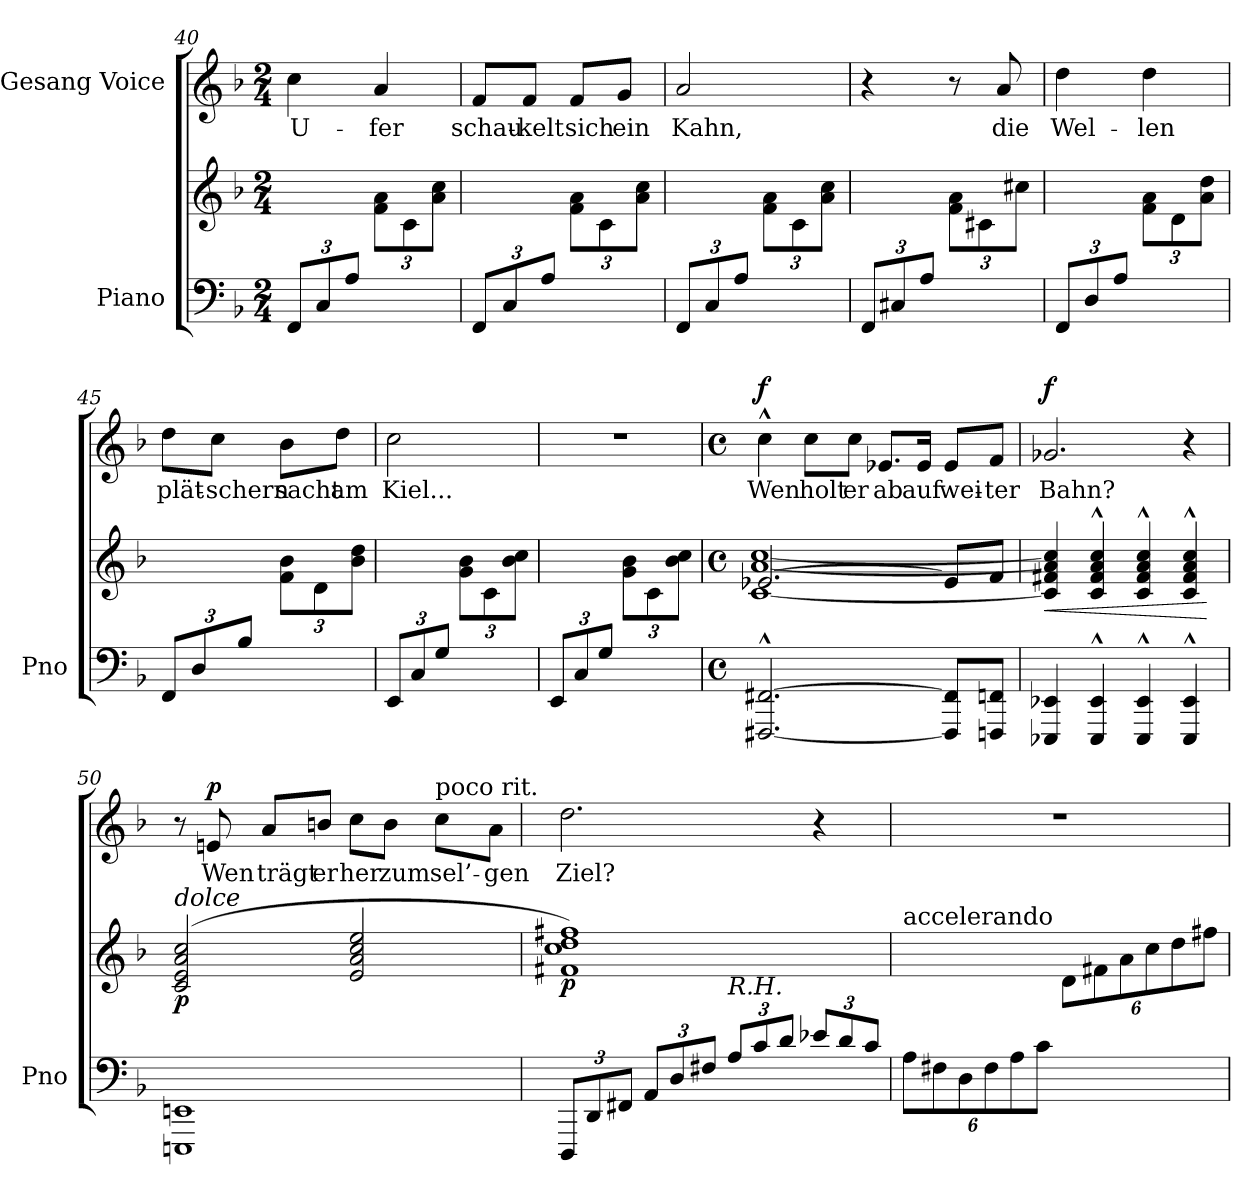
**kern	**kern	**dynam	**kern	**text	**dynam
*part2	*part2	*part2	*part1	*part1	*part1
*staff3	*staff2	*staff2/3	*staff1	*staff1	*staff1
*I"Piano	*	*	*I"Gesang Voice	*	*
*I'Pno	*	*	*	*	*
*clefF4	*clefG2	*	*clefG2	*	*
*k[b-]	*k[b-]	*	*k[b-]	*	*
*M2/4	*M2/4	*	*M2/4	*	*
=40	=40	=40	=40	=40	=40
*	*^	*	*	*	*
(12FF/L	2ryy	4ryy	.	4cc\	U-	.
12C/	.	.	.	.	.	.
12A/J	.	.	.	.	.	.
*	*	*Xbrackettup	*	*	*	*
4ryy	.	12f\ 12a\L	.	4a/	-fer	.
.	.	12c\	.	.	.	.
.	.	12a\ 12cc\J)	.	.	.	.
=41	=41	=41	=41	=41	=41	=41
*Xbrackettup	*	*	*	*	*	*
(12FF/L	2ryy	4ryy	.	8f/L	schau-	.
12C/	.	.	.	.	.	.
.	.	.	.	8f/J	-kelt	.
12A/J	.	.	.	.	.	.
4ryy	.	12f\ 12a\L	.	8f/L	sich	.
.	.	12c\	.	.	.	.
.	.	.	.	8g/J	ein	.
.	.	12a\ 12cc\J)	.	.	.	.
=42	=42	=42	=42	=42	=42	=42
(12FF/L	2ryy	4ryy	.	2a/	Kahn,	.
12C/	.	.	.	.	.	.
12A/J	.	.	.	.	.	.
4ryy	.	12f\ 12a\L	.	.	.	.
.	.	12c\	.	.	.	.
.	.	12a\ 12cc\J)	.	.	.	.
=43	=43	=43	=43	=43	=43	=43
(12FF/L	2ryy	4ryy	.	4r	.	.
12C#X/	.	.	.	.	.	.
12A/J	.	.	.	.	.	.
4ryy	.	12f\ 12a\L	.	8r	.	.
.	.	12c#X\	.	.	.	.
.	.	.	.	8a/	die	.
.	.	12cc#X\J)	.	.	.	.
=44	=44	=44	=44	=44	=44	=44
(12FF/L	2ryy	4ryy	.	4dd\	Wel-	.
12D/	.	.	.	.	.	.
12A/J	.	.	.	.	.	.
4ryy	.	12f\ 12a\L	.	4dd\	-len	.
.	.	12d\	.	.	.	.
.	.	12a\ 12dd\J)	.	.	.	.
=45	=45	=45	=45	=45	=45	=45
(12FF/L	2ryy	4ryy	.	8dd\L	plät-	.
12D/	.	.	.	.	.	.
.	.	.	.	8cc\J	-schern	.
12B-/J	.	.	.	.	.	.
4ryy	.	12f\ 12b-\L	.	8b-\L	sacht	.
.	.	12d\	.	.	.	.
.	.	.	.	8dd\J	am	.
.	.	12b-\ 12dd\J)	.	.	.	.
=46	=46	=46	=46	=46	=46	=46
(12EE/L	2ryy	4ryy	.	2cc\	Kiel...	.
12C/	.	.	.	.	.	.
12G/J	.	.	.	.	.	.
4ryy	.	12g\ 12b-\L	.	.	.	.
.	.	12c\	.	.	.	.
.	.	12b-\ 12cc\J)	.	.	.	.
=47	=47	=47	=47	=47	=47	=47
(12EE/L	2ryy	4ryy	.	2r	.	.
12C/	.	.	.	.	.	.
12G/J	.	.	.	.	.	.
4ryy	.	12g\ 12b-\L	.	.	.	.
.	.	12c\	.	.	.	.
.	.	12b-\ 12cc\J)	.	.	.	.
=48	=48	=48	=48	=48	=48	=48
*M4/4	*M4/4	*	*	*M4/4	*	*
*met(c)	*met(c)	*	*	*met(c)	*	*
!	!	!	!LO:DY:b=2	!	!	!
!	!	!	!LO:DY:n=1:b	!	!	!
!	!	!	!LO:DY:n=2:b	!	!	!LO:DY:a
[2.FFF#X/^^ [2.FF#X/^^	[2.e-X/	[1c [1a [1cc	f other-dynamics f	4cc^^\	Wen	f
.	.	.	.	8cc\L	holt	.
.	.	.	.	8cc\J	er	.
.	.	.	.	8.e-X/L	ab	.
.	.	.	.	16e-/Jk	auf	.
8FFF#/] 8FF#/]L	8e-/L]	.	.	8e-/L	wei-	.
8FFFn/ 8FFn/J	8f/J	.	.	8f/J	-ter	.
*	*v	*v	*	*	*	*
=49	=49	=49	=49	=49	=49
!	!	!LO:HP:b	!	!	!LO:DY:a
4EEE-X/ 4EE-X/	4c/] 4f#X/ 4a/] 4cc/]	<	2.g-X/	Bahn?	f
4EEE-/^^ 4EE-/^^	4c/^^ 4f#/^^ 4a/^^ 4cc/^^	.	.	.	.
4EEE-/^^ 4EE-/^^	4c/^^ 4f#/^^ 4a/^^ 4cc/^^	.	.	.	.
4EEE-/^^ 4EE-/^^	4c/^^ 4f#/^^ 4a/^^ 4cc/^^	.	4r	.	.
.	.	[	.	.	.
=50	=50	=50	=50	=50	=50
!	!LO:TX:i:t=dolce	!	!	!	!
!	!	!LO:DY:b	!	!	!
1EEEn 1EEn	(>2c/ 2e/ 2a/ 2cc/	p	8r	.	.
!	!	!	!	!	!LO:DY:a
.	.	.	8en/	Wen	p
.	.	.	8a/L	trägt	.
.	.	.	8bn/J	er	.
.	2e/ 2a/ 2cc/ 2ee/	.	8cc\L	her	.
.	.	.	8b\J	zum	.
!	!	!	!LO:TX:a:t=poco rit.	!	!
.	.	.	8cc\L	sel’-	.
.	.	.	8a\J	-gen	.
=51	=51	=51	=51	=51	=51
!	!	!LO:DY:b	!	!	!
12DDD/L	1f#X 1cc 1dd 1ff#X)	p	2.dd\	Ziel?	.
12DD/	.	.	.	.	.
12FF#X/J	.	.	.	.	.
12AA/L	.	.	.	.	.
12D/	.	.	.	.	.
12F#X/J	.	.	.	.	.
!LO:TX:a:i:t=R.H.	!	!	!	!	!
12A/L	.	.	.	.	.
12c/	.	.	.	.	.
12d/J	.	.	.	.	.
12e-X/L	.	.	4r	.	.
12d/	.	.	.	.	.
12c/J	.	.	.	.	.
=52	=52	=52	=52	=52	=52
!	!LO:TX:a:t=accelerando	!	!	!	!
12A\L	2ryy	.	1r	.	.
12F#X\	.	.	.	.	.
12D\	.	.	.	.	.
12F#\	.	.	.	.	.
12A\	.	.	.	.	.
12c\J	.	.	.	.	.
2ryy	12d\L	.	.	.	.
.	12f#X\	.	.	.	.
.	12a\	.	.	.	.
.	12cc\	.	.	.	.
.	12dd\	.	.	.	.
.	(12ff#X\J	.	.	.	.
=	=	=	=	=	=
*-	*-	*-	*-	*-	*-
